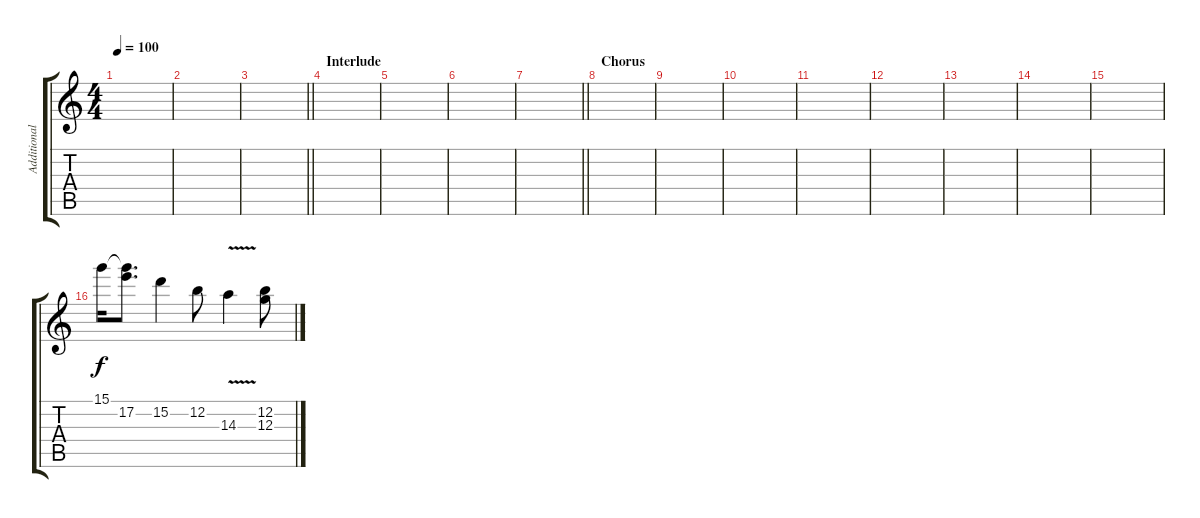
\track ("Additional Guitar 2" "Additional") {instrument distortionguitar}
\staff {score tabs}
\tuning (E4 B3 G3 D3 A2 E2) {hide}
\ts (4 4)
\tempo 100
\clef g2
\ks c
|
|
\barLineRight lightlight
|
\section ("" "Interlude")
|
|
|
\barLineRight lightlight
|
\section ("" "Chorus")
|
|
|
|
|
|
|
|
15.1.16 (15.1{t} 17.2).8{d} 15.2.4 12.2.8 14.3{v}.4 (12.2 12.3).8
